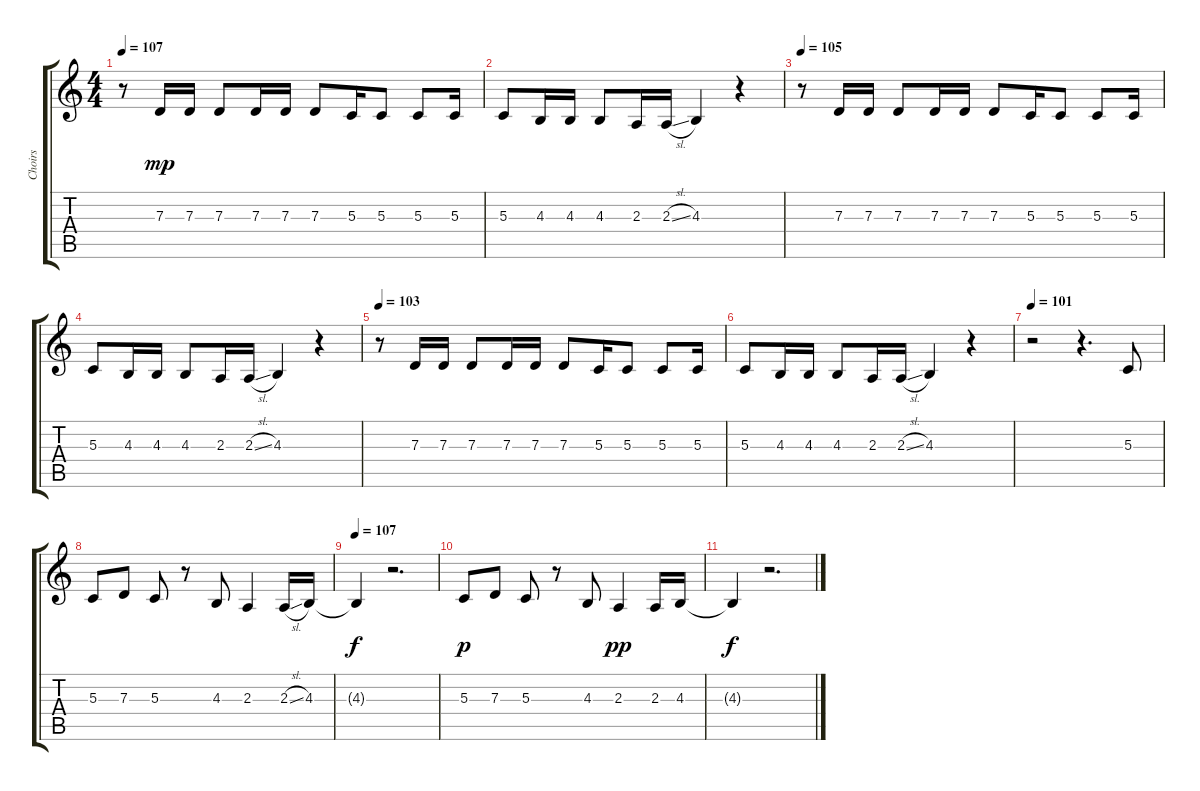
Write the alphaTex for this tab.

\track ("Choirs" "Choirs") {instrument ocarina}
\staff {score tabs}
\tuning (E4 B3 G3 D3 A2 E2) {hide}
\ts (4 4)
\tempo 107
\clef g2
\ks c
r.8{dy mp} 7.3.16 7.3.16 7.3.8 7.3.16 7.3.16 7.3.8 5.3.16 5.3.8 5.3.8 5.3.16 |
5.3.8 4.3.16 4.3.16 4.3.8 2.3.16 2.3{sl}.16 4.3.4 r.4 |
\tempo 105
r.8 7.3.16 7.3.16 7.3.8 7.3.16 7.3.16 7.3.8 5.3.16 5.3.8 5.3.8 5.3.16 |
5.3.8 4.3.16 4.3.16 4.3.8 2.3.16 2.3{sl}.16 4.3.4 r.4 |
\tempo 103
r.8 7.3.16 7.3.16 7.3.8 7.3.16 7.3.16 7.3.8 5.3.16 5.3.8 5.3.8 5.3.16 |
5.3.8 4.3.16 4.3.16 4.3.8 2.3.16 2.3{sl}.16 4.3.4 r.4 |
\tempo 101
r.2 r.4{d} 5.3.8 |
5.3.8 7.3.8 5.3.8 r.8 4.3.8 2.3.4 2.3{sl}.16 4.3.16 |
\tempo 107
4.3{t}.4{dy f} r.2{d} |
5.3.8{dy p} 7.3.8 5.3.8 r.8 4.3.8 2.3.4{dy pp} 2.3.16 4.3.16 |
4.3{t}.4{dy f} r.2{d}
